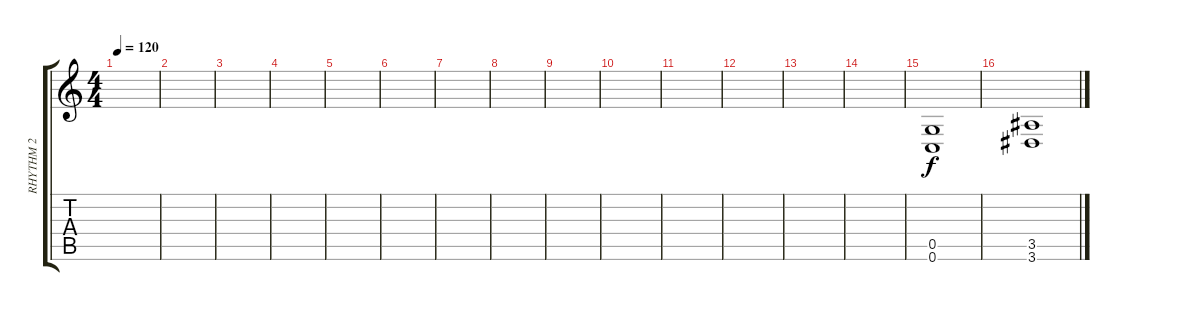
\track ("RHYTHM 2" "RHYTHM 2") {instrument overdrivenguitar}
\staff {score tabs}
\tuning (D4 A3 F3 C3 G2 C2) {hide}
\ts (4 4)
\tempo 120
\clef g2
\ks c
|
|
|
|
|
|
|
|
|
|
|
|
|
|
(0.5 0.6).1 |
(3.5 3.6).1
